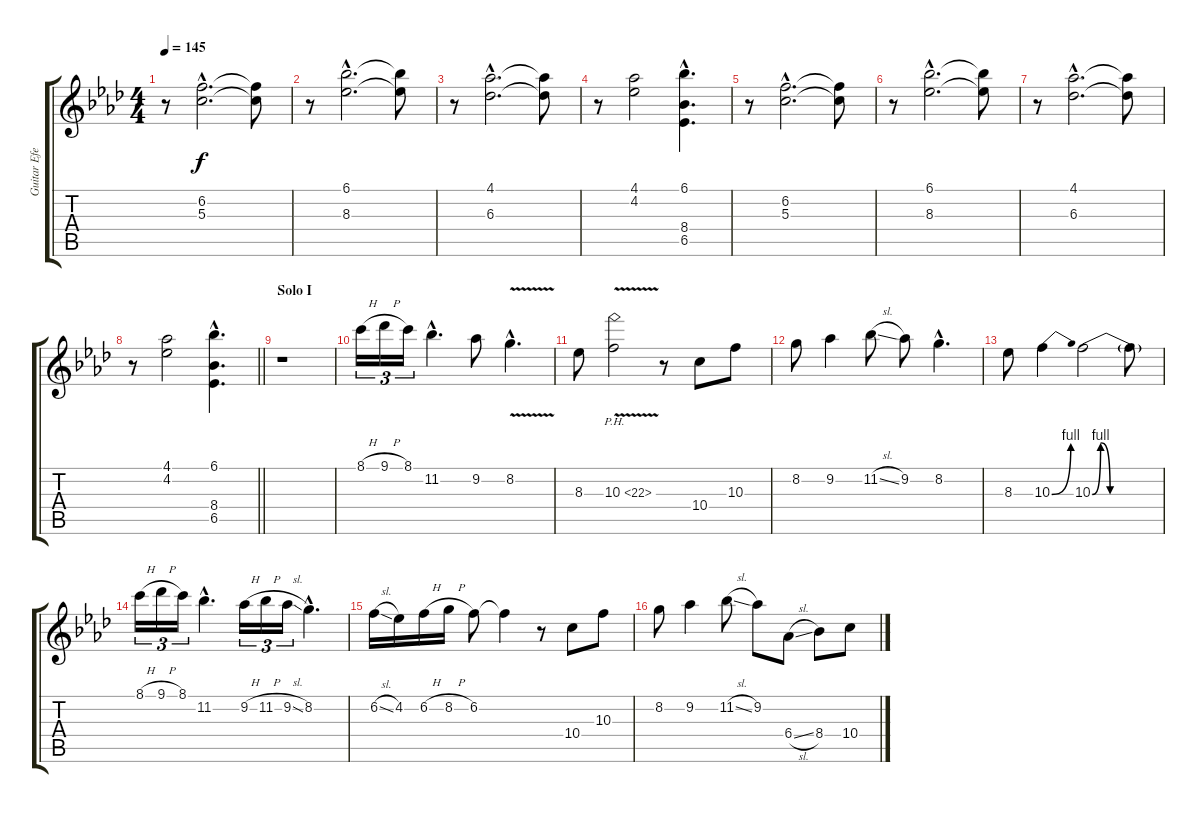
\track ("Guitar Efects" "Guitar Efe") {instrument electricguitarjazz}
\staff {score tabs}
\tuning (E4 B3 G3 D3 A2 E2) {hide}
\ts (4 4)
\tempo 145
\clef g2
\ks ab
r.8{dy f} (6.2{hac} 5.3{hac}).2{d} (6.2{t} 5.3{t}).8 |
r.8 (6.1{hac} 8.3{hac}).2{d} (6.1{t} 8.3{t}).8 |
r.8 (4.1{hac} 6.3{hac}).2{d} (4.1{t} 6.3{t}).8 |
r.8 (4.1 4.2).2 (6.1{hac} 8.4{hac} 6.5{hac}).4{d} |
r.8 (6.2{hac} 5.3{hac}).2{d} (6.2{t} 5.3{t}).8 |
r.8 (6.1{hac} 8.3{hac}).2{d} (6.1{t} 8.3{t}).8 |
r.8 (4.1{hac} 6.3{hac}).2{d} (4.1{t} 6.3{t}).8 |
\barLineRight lightlight
r.8 (4.1 4.2).2 (6.1{hac} 8.4{hac} 6.5{hac}).4{d} |
\section ("" "Solo I")
r.1 |
8.1{h}.16{tu (3 2)} 9.1{h}.16{tu (3 2)} 8.1.16{tu (3 2)} 11.2{hac}.4{d} 9.2.8 8.2{v hac}.4{d} |
8.3.8 10.3{ph 12 v}.2 r.8 10.4.8 10.3.8 |
8.2.8 9.2.4 11.2{sl}.8 9.2.8 8.2{hac}.4{d} |
8.3.8 10.3{be (bend 0 0 60 4)}.4 10.3{be (custom 0 0 7 4 15 0 30 0 45 0 60 0)}.2 10.3{t}.8 |
8.1{h}.16{tu (3 2)} 9.1{h}.16{tu (3 2)} 8.1.16{tu (3 2)} 11.2{hac}.4{d} 9.2{h}.16{tu (3 2)} 11.2{h}.16{tu (3 2)} 9.2{sl}.16{tu (3 2)} 8.2{hac}.4{d} |
6.2{sl}.16 4.2.16 6.2{h}.16 8.2{h}.16 6.2.8 6.2{t}.4 r.8 10.4.8 10.3.8 |
8.2.8 9.2.4 11.2{sl}.8 9.2.8 6.4{sl}.8 8.4.8 10.4.8
